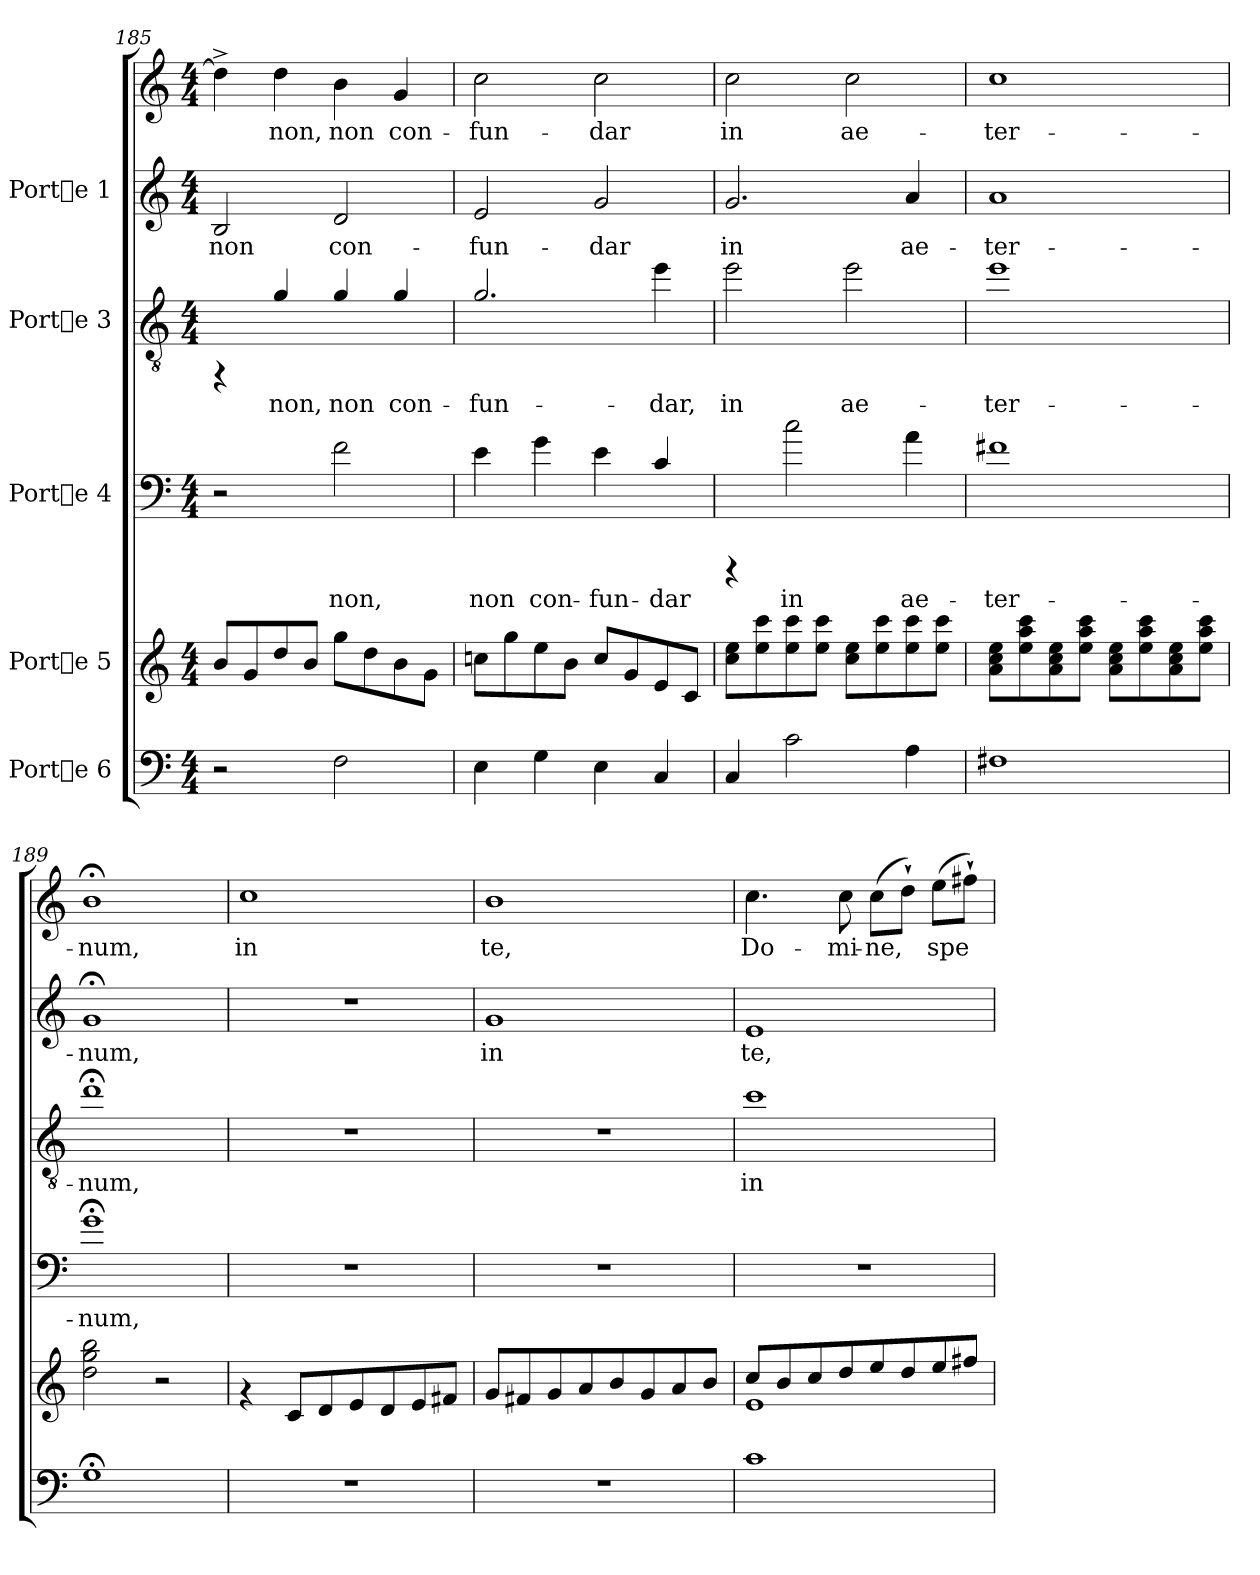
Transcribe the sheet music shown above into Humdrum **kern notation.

**kern	**kern	**kern	**text	**kern	**text	**kern	**text	**kern	**text
*part5	*part4	*part3	*part3	*part2	*part2	*part1	*part1	*part1	*part1
*staff6	*staff5	*staff4	*staff4	*staff3	*staff3	*staff2	*staff2	*staff1	*staff1
*I"Porte 6	*I"Porte 5	*I"Porte 4	*	*I"Porte 3	*	*I"Porte 1	*	*	*
*clefF4	*clefG2	*clefF4	*	*clefGv2	*	*clefG2	*	*clefG2	*
*	*	*ITrd7c12	*	*ITrd7c12	*	*	*	*	*
*M4/4	*M4/4	*M4/4	*	*M4/4	*	*M4/4	*	*M4/4	*
=185	=185	=185	=185	=185	=185	=185	=185	=185	=185
!	!	!	!	!	!	!	!LO:LY:b	!	!LO:LY:b
2r	8b/L	2r	.	4rFF	.	2B/	-non	4dd^>\]	.
.	8g/	.	.	.	.	.	.	.	.
!	!	!	!	!	!LO:LY:b	!	!	!	!LO:LY:b
.	8dd/	.	.	4G/	non,	.	.	4dd\	non,
.	8b/J	.	.	.	.	.	.	.	.
!	!	!	!LO:LY:b	!	!LO:LY:b	!	!LO:LY:b	!	!LO:LY:b
2F\	8gg\L	2F\	non,	4G/	non	2d/	con-	4b\	non
.	8dd\	.	.	.	.	.	.	.	.
!	!	!	!	!	!LO:LY:b	!	!	!	!LO:LY:b
.	8b\	.	.	4G/	con-	.	.	4g/	con-
.	8g\J	.	.	.	.	.	.	.	.
=186	=186	=186	=186	=186	=186	=186	=186	=186	=186
!	!	!	!LO:LY:b	!	!LO:LY:b	!	!LO:LY:b	!	!LO:LY:b
4E\	8ccn\L	4E\	non	2.G/	-fun-	2e/	fun-	2cc\	-fun-
.	8gg\	.	.	.	.	.	.	.	.
!	!	!	!LO:LY:b	!	!	!	!	!	!
4G\	8ee\	4G\	con-	.	.	.	.	.	.
.	8b\J	.	.	.	.	.	.	.	.
!	!	!	!LO:LY:b	!	!	!	!LO:LY:b	!	!LO:LY:b
4E\	8cc/L	4E\	-fun-	.	.	2g/	-dar	2cc\	-dar
.	8g/	.	.	.	.	.	.	.	.
!	!	!	!LO:LY:b	!	!LO:LY:b	!	!	!	!
4C/	8e/	4C/	-dar	4e\	-dar,	.	.	.	.
.	8c/J	.	.	.	.	.	.	.	.
=187	=187	=187	=187	=187	=187	=187	=187	=187	=187
!	!	!	!	!	!LO:LY:b	!	!LO:LY:b	!	!LO:LY:b
4C/	8ee\ 8cc\L	4rCCC	.	2e\	in	2.g/	-in	2cc\	in
.	8ccc\ 8ee\	.	.	.	.	.	.	.	.
!	!	!	!LO:LY:b	!	!	!	!	!	!
2c\	8ccc\ 8ee\	2c\	in	.	.	.	.	.	.
.	8ccc\ 8ee\J	.	.	.	.	.	.	.	.
!	!	!	!	!	!LO:LY:b	!	!	!	!LO:LY:b
.	8ee\ 8cc\L	.	.	2e\	ae-	.	.	2cc\	ae-
.	8ccc\ 8ee\	.	.	.	.	.	.	.	.
!	!	!	!LO:LY:b	!	!	!	!LO:LY:b	!	!
4A\	8ccc\ 8ee\	4A\	ae-	.	.	4a/	ae-	.	.
.	8ccc\ 8ee\J	.	.	.	.	.	.	.	.
!!LO:LB:g=z
=188	=188	=188	=188	=188	=188	=188	=188	=188	=188
!	!	!	!LO:LY:b	!	!LO:LY:b	!	!LO:LY:b	!	!LO:LY:b
1F#X	8ee\ 8cc\ 8a\L	1F#X	-ter-	1e	-ter-	1a	-ter-	1cc	-ter-
.	8ccc\ 8aa\ 8ee\	.	.	.	.	.	.	.	.
.	8ee\ 8cc\ 8a\	.	.	.	.	.	.	.	.
.	8ccc\ 8aa\ 8ee\J	.	.	.	.	.	.	.	.
.	8ee\ 8cc\ 8a\L	.	.	.	.	.	.	.	.
.	8ccc\ 8aa\ 8ee\	.	.	.	.	.	.	.	.
.	8ee\ 8cc\ 8a\	.	.	.	.	.	.	.	.
.	8ccc\ 8aa\ 8ee\J	.	.	.	.	.	.	.	.
=189	=189	=189	=189	=189	=189	=189	=189	=189	=189
!	!	!	!LO:LY:b	!	!LO:LY:b	!	!LO:LY:b	!	!LO:LY:b
1G;<	2bb\ 2gg\ 2dd\	1G;<	-num,	1d;<	-num,	1g;<	num,	1b;<	-num,
.	2r	.	.	.	.	.	.	.	.
=190	=190	=190	=190	=190	=190	=190	=190	=190	=190
!	!	!	!	!	!	!	!	!	!LO:LY:b
1r	4rf	1r	.	1r	.	1r	.	1cc	in
.	8c/L	.	.	.	.	.	.	.	.
.	8d/	.	.	.	.	.	.	.	.
.	8e/	.	.	.	.	.	.	.	.
.	8d/	.	.	.	.	.	.	.	.
.	8e/	.	.	.	.	.	.	.	.
.	8f#X/J	.	.	.	.	.	.	.	.
=191	=191	=191	=191	=191	=191	=191	=191	=191	=191
!	!	!	!	!	!	!	!LO:LY:b	!	!LO:LY:b
1r	8g/L	1r	.	1r	.	1g	in	1b	te,
.	8f#X/	.	.	.	.	.	.	.	.
.	8g/	.	.	.	.	.	.	.	.
.	8a/	.	.	.	.	.	.	.	.
.	8b/	.	.	.	.	.	.	.	.
.	8g/	.	.	.	.	.	.	.	.
.	8a/	.	.	.	.	.	.	.	.
.	8b/J	.	.	.	.	.	.	.	.
=192	=192	=192	=192	=192	=192	=192	=192	=192	=192
*	*^	*	*	*	*	*	*	*	*
!	!	!	!	!	!	!LO:LY:b	!	!LO:LY:b	!	!LO:LY:b
1c	1e	8cc/L	1r	.	1c	in	1e	-te,	4.cc\	Do-
.	.	8b/	.	.	.	.	.	.	.	.
.	.	8cc/	.	.	.	.	.	.	.	.
!	!	!	!	!	!	!	!	!	!	!LO:LY:b
.	.	8dd/	.	.	.	.	.	.	8cc\	-mi-
!	!	!	!	!	!	!	!	!	!	!LO:LY:b
.	.	8ee/	.	.	.	.	.	.	(>8cc\L	-ne,
!	!	!	!	!	!	!	!	!	!	!LO:LY:b
.	.	8dd/	.	.	.	.	.	.	8dd`>\J)	.
!	!	!	!	!	!	!	!	!	!	!LO:LY:b
.	.	8ee/	.	.	.	.	.	.	(>8ee\L	spe-
!	!	!	!	!	!	!	!	!	!	!LO:LY:b
.	.	8ff#X/J	.	.	.	.	.	.	8ff#X`>\J)	--
*	*v	*v	*	*	*	*	*	*	*	*
=	=	=	=	=	=	=	=	=	=
*-	*-	*-	*-	*-	*-	*-	*-	*-	*-
